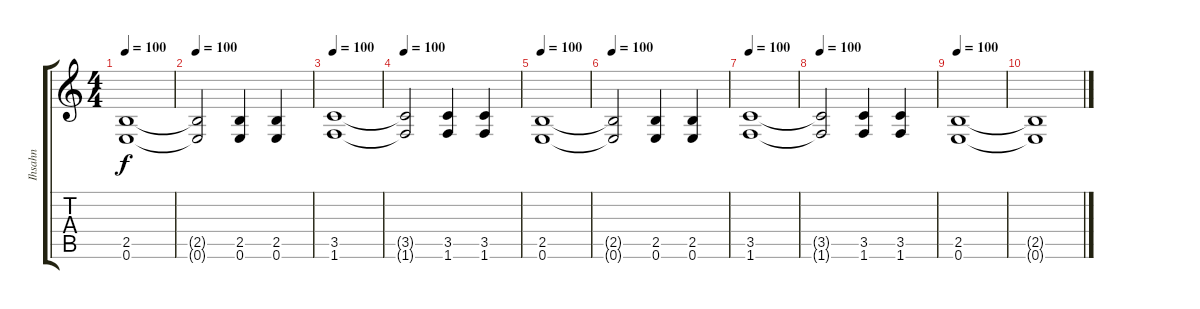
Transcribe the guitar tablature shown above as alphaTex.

\track ("Ihsahn" "Ihsahn") {instrument distortionguitar}
\staff {score tabs}
\tuning (E4 B3 G3 D3 A2 E2) {hide}
\ts (4 4)
\tempo 100
\clef g2
\ks c
(2.5 0.6).1{dy f} |
\tempo 100
(2.5{t} 0.6{t}).2 (2.5 0.6).4 (2.5 0.6).4 |
\tempo 100
(3.5 1.6).1 |
\tempo 100
(3.5{t} 1.6{t}).2 (3.5 1.6).4 (3.5 1.6).4 |
\tempo 100
(2.5 0.6).1 |
\tempo 100
(2.5{t} 0.6{t}).2 (2.5 0.6).4 (2.5 0.6).4 |
\tempo 100
(3.5 1.6).1 |
\tempo 100
(3.5{t} 1.6{t}).2 (3.5 1.6).4 (3.5 1.6).4 |
\tempo 100
(2.5 0.6).1{volume 0} |
(2.5{t} 0.6{t}).1
